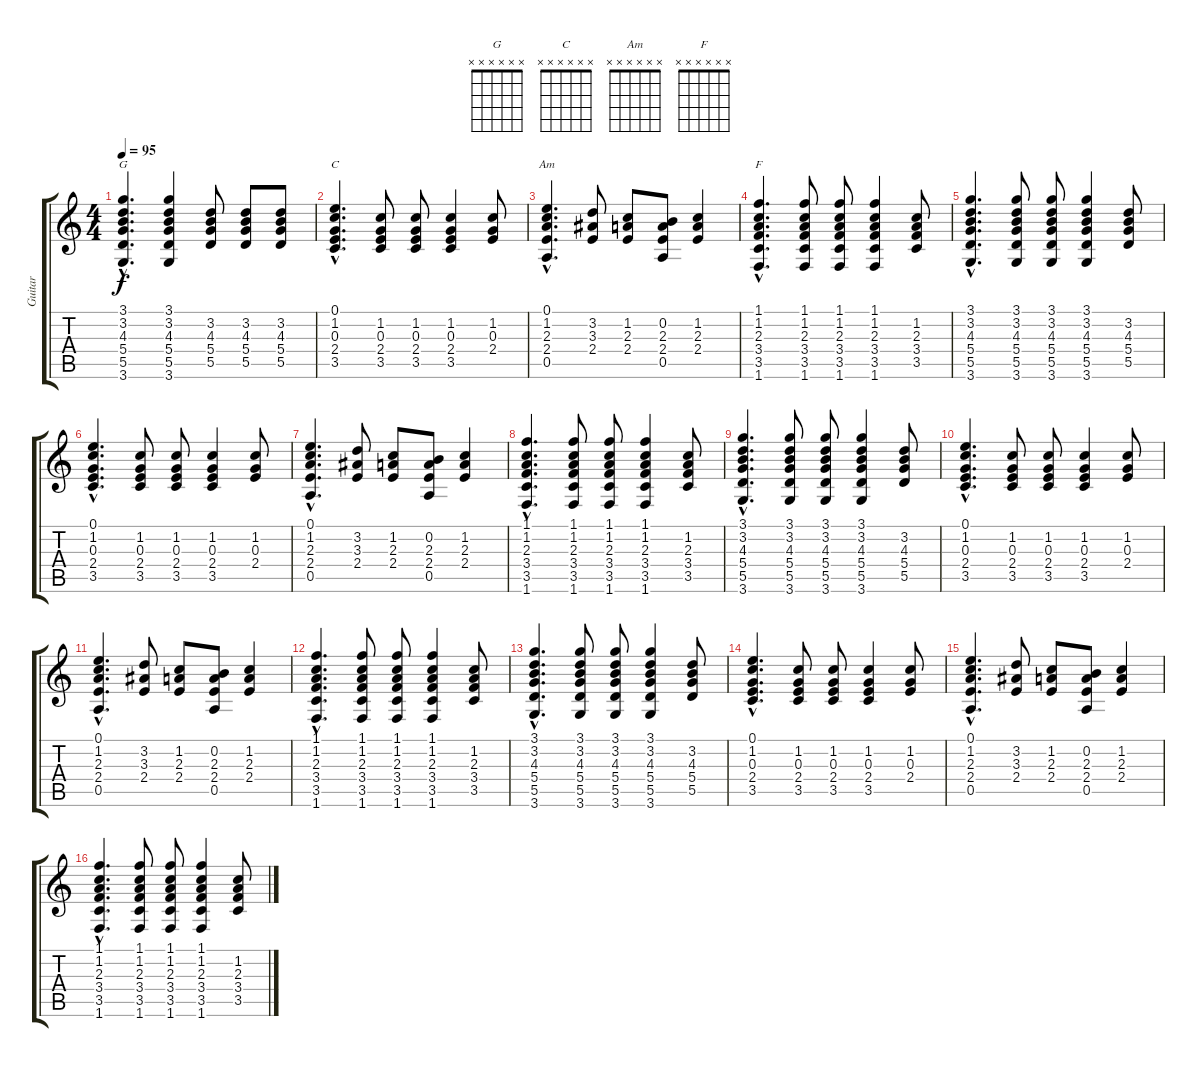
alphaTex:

\track ("Guitar" "Guitar") {instrument acousticguitarsteel}
\staff {score tabs}
\tuning (E4 B3 G3 D3 A2 E2) {hide}
\chord ("G" x x x x x x) {firstfret 0}
\chord ("C" x x x x x x) {firstfret 0}
\chord ("Am" x x x x x x) {firstfret 0}
\chord ("F" x x x x x x) {firstfret 0}
\ts (4 4)
\tempo 95
\clef g2
\ks c
(3.1{hac} 3.2{hac} 4.3{hac} 5.4{hac} 5.5{hac} 3.6{hac}).4{d ch "G" dy f} (3.1 3.2 4.3 5.4 5.5 3.6).4 (3.2 4.3 5.4 5.5).8 (3.2 4.3 5.4 5.5).8 (3.2 4.3 5.4 5.5).8 |
(0.1{hac} 1.2{hac} 0.3{hac} 2.4{hac} 3.5{hac}).4{d ch "C"} (1.2 0.3 2.4 3.5).8 (1.2 0.3 2.4 3.5).8 (1.2 0.3 2.4 3.5).4 (1.2 0.3 2.4).8 |
(0.1{hac} 1.2{hac} 2.3{hac} 2.4{hac} 0.5{hac}).4{d ch "Am"} (3.2 3.3 2.4).8 (1.2 2.3 2.4).8 (0.2 2.3 2.4 0.5).8 (1.2 2.3 2.4).4 |
(1.1{hac} 1.2{hac} 2.3{hac} 3.4{hac} 3.5{hac} 1.6{hac}).4{d ch "F"} (1.1 1.2 2.3 3.4 3.5 1.6).8 (1.1 1.2 2.3 3.4 3.5 1.6).8 (1.1 1.2 2.3 3.4 3.5 1.6).4 (1.2 2.3 3.4 3.5).8 |
(3.1{hac} 3.2{hac} 4.3{hac} 5.4{hac} 5.5{hac} 3.6{hac}).4{d} (3.1 3.2 4.3 5.4 5.5 3.6).8 (3.1 3.2 4.3 5.4 5.5 3.6).8 (3.1 3.2 4.3 5.4 5.5 3.6).4 (3.2 4.3 5.4 5.5).8 |
(0.1{hac} 1.2{hac} 0.3{hac} 2.4{hac} 3.5{hac}).4{d} (1.2 0.3 2.4 3.5).8 (1.2 0.3 2.4 3.5).8 (1.2 0.3 2.4 3.5).4 (1.2 0.3 2.4).8 |
(0.1{hac} 1.2{hac} 2.3{hac} 2.4{hac} 0.5{hac}).4{d} (3.2 3.3 2.4).8 (1.2 2.3 2.4).8 (0.2 2.3 2.4 0.5).8 (1.2 2.3 2.4).4 |
(1.1{hac} 1.2{hac} 2.3{hac} 3.4{hac} 3.5{hac} 1.6{hac}).4{d} (1.1 1.2 2.3 3.4 3.5 1.6).8 (1.1 1.2 2.3 3.4 3.5 1.6).8 (1.1 1.2 2.3 3.4 3.5 1.6).4 (1.2 2.3 3.4 3.5).8 |
(3.1{hac} 3.2{hac} 4.3{hac} 5.4{hac} 5.5{hac} 3.6{hac}).4{d} (3.1 3.2 4.3 5.4 5.5 3.6).8 (3.1 3.2 4.3 5.4 5.5 3.6).8 (3.1 3.2 4.3 5.4 5.5 3.6).4 (3.2 4.3 5.4 5.5).8 |
(0.1{hac} 1.2{hac} 0.3{hac} 2.4{hac} 3.5{hac}).4{d} (1.2 0.3 2.4 3.5).8 (1.2 0.3 2.4 3.5).8 (1.2 0.3 2.4 3.5).4 (1.2 0.3 2.4).8 |
(0.1{hac} 1.2{hac} 2.3{hac} 2.4{hac} 0.5{hac}).4{d} (3.2 3.3 2.4).8 (1.2 2.3 2.4).8 (0.2 2.3 2.4 0.5).8 (1.2 2.3 2.4).4 |
(1.1{hac} 1.2{hac} 2.3{hac} 3.4{hac} 3.5{hac} 1.6{hac}).4{d} (1.1 1.2 2.3 3.4 3.5 1.6).8 (1.1 1.2 2.3 3.4 3.5 1.6).8 (1.1 1.2 2.3 3.4 3.5 1.6).4 (1.2 2.3 3.4 3.5).8 |
(3.1{hac} 3.2{hac} 4.3{hac} 5.4{hac} 5.5{hac} 3.6{hac}).4{d} (3.1 3.2 4.3 5.4 5.5 3.6).8 (3.1 3.2 4.3 5.4 5.5 3.6).8 (3.1 3.2 4.3 5.4 5.5 3.6).4 (3.2 4.3 5.4 5.5).8 |
(0.1{hac} 1.2{hac} 0.3{hac} 2.4{hac} 3.5{hac}).4{d} (1.2 0.3 2.4 3.5).8 (1.2 0.3 2.4 3.5).8 (1.2 0.3 2.4 3.5).4 (1.2 0.3 2.4).8 |
(0.1{hac} 1.2{hac} 2.3{hac} 2.4{hac} 0.5{hac}).4{d} (3.2 3.3 2.4).8 (1.2 2.3 2.4).8 (0.2 2.3 2.4 0.5).8 (1.2 2.3 2.4).4 |
(1.1{hac} 1.2{hac} 2.3{hac} 3.4{hac} 3.5{hac} 1.6{hac}).4{d} (1.1 1.2 2.3 3.4 3.5 1.6).8 (1.1 1.2 2.3 3.4 3.5 1.6).8 (1.1 1.2 2.3 3.4 3.5 1.6).4 (1.2 2.3 3.4 3.5).8
